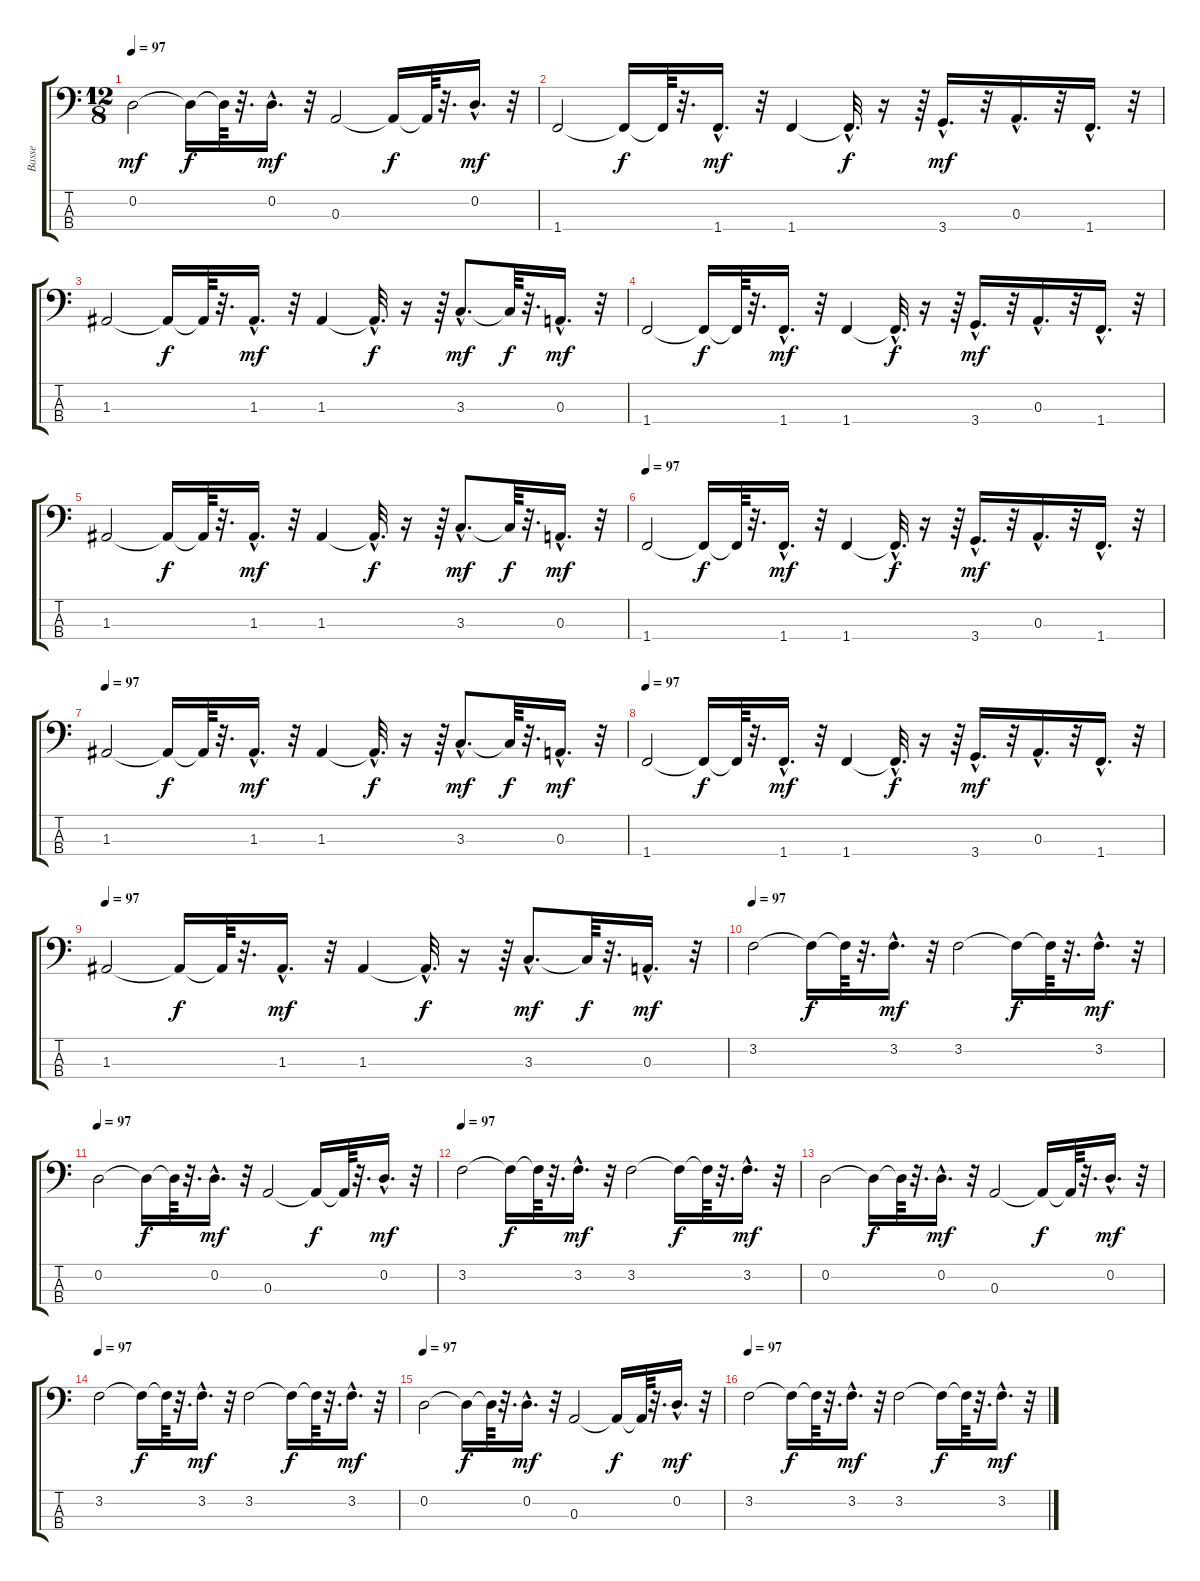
\track ("Basse" "Basse") {instrument acousticbass}
\staff {score tabs}
\tuning (G2 D2 A1 E1) {hide}
\ts (12 8)
\tempo 97
\clef f4
\ks c
0.2.2{dy mf} 0.2{t}.16{dy f} 0.2{t}.64 r.32{d} 0.2{hac}.16{d dy mf} r.32 0.3.2 0.3{t}.16{dy f} 0.3{t}.64 r.32{d} 0.2{hac}.16{d dy mf} r.32 |
1.4.2 1.4{t}.16{dy f} 1.4{t}.64 r.32{d} 1.4{hac}.16{d dy mf} r.32 1.4.4 1.4{hac t}.32{d dy f} r.16 r.64 3.4{hac}.16{d dy mf} r.32 0.3{hac}.16{d} r.32 1.4{hac}.16{d} r.32 |
1.3.2 1.3{t}.16{dy f} 1.3{t}.64 r.32{d} 1.3{hac}.16{d dy mf} r.32 1.3.4 1.3{hac t}.32{d dy f} r.16 r.64 3.3{hac}.8{d dy mf} 3.3{t}.64{dy f} r.32{d} 0.3{hac}.16{d dy mf} r.32 |
1.4.2 1.4{t}.16{dy f} 1.4{t}.64 r.32{d} 1.4{hac}.16{d dy mf} r.32 1.4.4 1.4{hac t}.32{d dy f} r.16 r.64 3.4{hac}.16{d dy mf} r.32 0.3{hac}.16{d} r.32 1.4{hac}.16{d} r.32 |
1.3.2 1.3{t}.16{dy f} 1.3{t}.64 r.32{d} 1.3{hac}.16{d dy mf} r.32 1.3.4 1.3{hac t}.32{d dy f} r.16 r.64 3.3{hac}.8{d dy mf} 3.3{t}.64{dy f} r.32{d} 0.3{hac}.16{d dy mf} r.32 |
\tempo 97
1.4.2 1.4{t}.16{dy f} 1.4{t}.64 r.32{d} 1.4{hac}.16{d dy mf} r.32 1.4.4 1.4{hac t}.32{d dy f} r.16 r.64 3.4{hac}.16{d dy mf} r.32 0.3{hac}.16{d} r.32 1.4{hac}.16{d} r.32 |
\tempo 97
1.3.2 1.3{t}.16{dy f} 1.3{t}.64 r.32{d} 1.3{hac}.16{d dy mf} r.32 1.3.4 1.3{hac t}.32{d dy f} r.16 r.64 3.3{hac}.8{d dy mf} 3.3{t}.64{dy f} r.32{d} 0.3{hac}.16{d dy mf} r.32 |
\tempo 97
1.4.2 1.4{t}.16{dy f} 1.4{t}.64 r.32{d} 1.4{hac}.16{d dy mf} r.32 1.4.4 1.4{hac t}.32{d dy f} r.16 r.64 3.4{hac}.16{d dy mf} r.32 0.3{hac}.16{d} r.32 1.4{hac}.16{d} r.32 |
\tempo 97
1.3.2 1.3{t}.16{dy f} 1.3{t}.64 r.32{d} 1.3{hac}.16{d dy mf} r.32 1.3.4 1.3{hac t}.32{d dy f} r.16 r.64 3.3{hac}.8{d dy mf} 3.3{t}.64{dy f} r.32{d} 0.3{hac}.16{d dy mf} r.32 |
\tempo 97
3.2.2 3.2{t}.16{dy f} 3.2{t}.64 r.32{d} 3.2{hac}.16{d dy mf} r.32 3.2.2 3.2{t}.16{dy f} 3.2{t}.64 r.32{d} 3.2{hac}.16{d dy mf} r.32 |
\tempo 97
0.2.2 0.2{t}.16{dy f} 0.2{t}.64 r.32{d} 0.2{hac}.16{d dy mf} r.32 0.3.2 0.3{t}.16{dy f} 0.3{t}.64 r.32{d} 0.2{hac}.16{d dy mf} r.32 |
\tempo 97
3.2.2 3.2{t}.16{dy f} 3.2{t}.64 r.32{d} 3.2{hac}.16{d dy mf} r.32 3.2.2 3.2{t}.16{dy f} 3.2{t}.64 r.32{d} 3.2{hac}.16{d dy mf} r.32 |
0.2.2 0.2{t}.16{dy f} 0.2{t}.64 r.32{d} 0.2{hac}.16{d dy mf} r.32 0.3.2 0.3{t}.16{dy f} 0.3{t}.64 r.32{d} 0.2{hac}.16{d dy mf} r.32 |
\tempo 97
3.2.2 3.2{t}.16{dy f} 3.2{t}.64 r.32{d} 3.2{hac}.16{d dy mf} r.32 3.2.2 3.2{t}.16{dy f} 3.2{t}.64 r.32{d} 3.2{hac}.16{d dy mf} r.32 |
\tempo 97
0.2.2 0.2{t}.16{dy f} 0.2{t}.64 r.32{d} 0.2{hac}.16{d dy mf} r.32 0.3.2 0.3{t}.16{dy f} 0.3{t}.64 r.32{d} 0.2{hac}.16{d dy mf} r.32 |
\tempo 97
3.2.2 3.2{t}.16{dy f} 3.2{t}.64 r.32{d} 3.2{hac}.16{d dy mf} r.32 3.2.2 3.2{t}.16{dy f} 3.2{t}.64 r.32{d} 3.2{hac}.16{d dy mf} r.32
